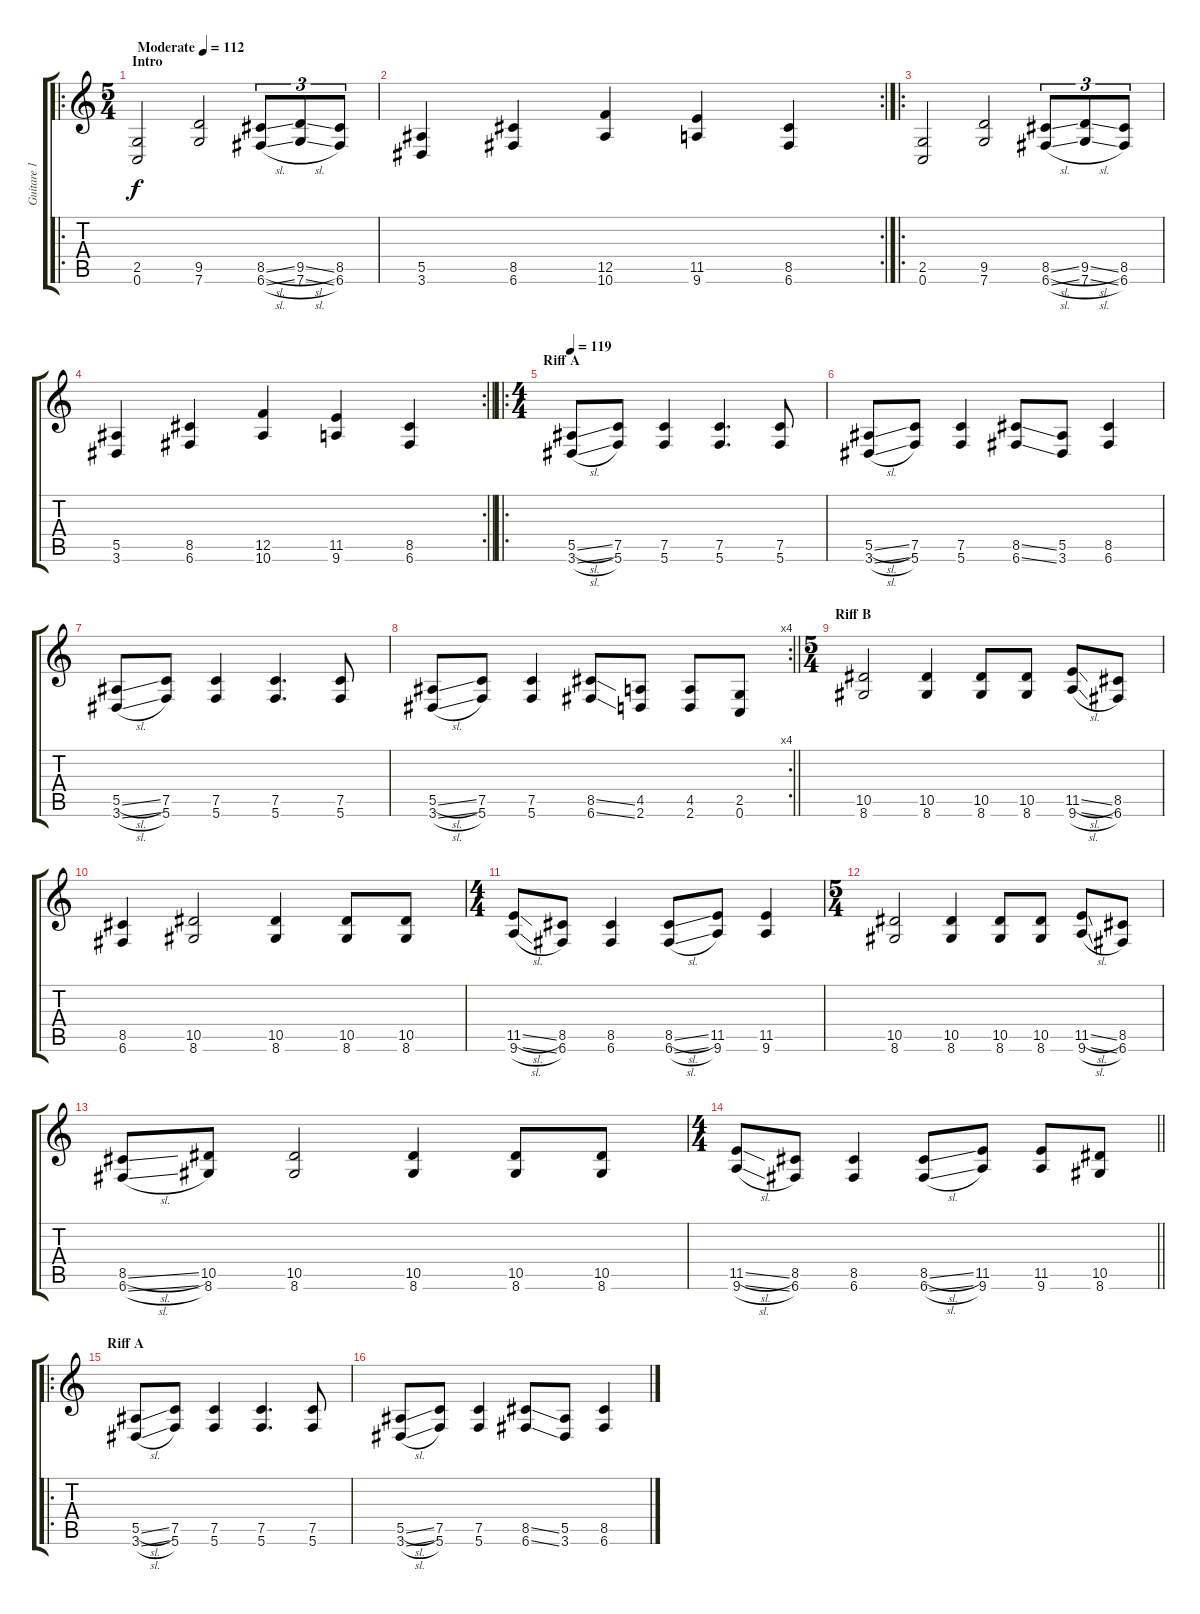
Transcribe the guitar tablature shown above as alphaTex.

\track ("Guitare 1" "Guitare 1") {instrument distortionguitar}
\staff {score tabs}
\tuning (C4 G3 Eb3 Bb2 F2 C2) {hide}
\ro
\ts (5 4)
\section ("" "Intro")
\tempo (112 "Moderate")
\clef g2
\ks c
(2.5 0.6).2{dy f instrument distortionguitar} (9.5 7.6).2 (8.5{sl} 6.6{sl}).8{tu (3 2)} (9.5{sl} 7.6{sl}).8{tu (3 2)} (8.5 6.6).8{tu (3 2)} |
\rc 2
(5.5 3.6).4 (8.5 6.6).4 (12.5 10.6).4 (11.5 9.6).4 (8.5 6.6).4 |
\ro
(2.5 0.6).2 (9.5 7.6).2 (8.5{sl} 6.6{sl}).8{tu (3 2)} (9.5{sl} 7.6{sl}).8{tu (3 2)} (8.5 6.6).8{tu (3 2)} |
\rc 2
\barLineRight lightlight
(5.5 3.6).4 (8.5 6.6).4 (12.5 10.6).4 (11.5 9.6).4 (8.5 6.6).4 |
\ro
\ts (4 4)
\section ("" "Riff A")
\tempo 119
(5.5{sl} 3.6{sl}).8 (7.5 5.6).8 (7.5 5.6).4 (7.5 5.6).4{d} (7.5 5.6).8 |
(5.5{sl} 3.6{sl}).8 (7.5 5.6).8 (7.5 5.6).4 (8.5{ss} 6.6{ss}).8 (5.5 3.6).8 (8.5 6.6).4 |
(5.5{sl} 3.6{sl}).8 (7.5 5.6).8 (7.5 5.6).4 (7.5 5.6).4{d} (7.5 5.6).8 |
\rc 4
\barLineRight lightlight
(5.5{sl} 3.6{sl}).8 (7.5 5.6).8 (7.5 5.6).4 (8.5{ss} 6.6{ss}).8 (4.5 2.6).8 (4.5 2.6).8 (2.5 0.6).8 |
\ts (5 4)
\section ("" "Riff B")
(10.5 8.6).2 (10.5 8.6).4 (10.5 8.6).8 (10.5 8.6).8 (11.5{sl} 9.6{sl}).8 (8.5 6.6).8 |
(8.5 6.6).4 (10.5 8.6).2 (10.5 8.6).4 (10.5 8.6).8 (10.5 8.6).8 |
\ts (4 4)
(11.5{sl} 9.6{sl}).8 (8.5 6.6).8 (8.5 6.6).4 (8.5{sl} 6.6{sl}).8 (11.5 9.6).8 (11.5 9.6).4 |
\ts (5 4)
(10.5 8.6).2 (10.5 8.6).4 (10.5 8.6).8 (10.5 8.6).8 (11.5{sl} 9.6{sl}).8 (8.5 6.6).8 |
(8.5{sl} 6.6{sl}).8 (10.5 8.6).8 (10.5 8.6).2 (10.5 8.6).4 (10.5 8.6).8 (10.5 8.6).8 |
\ts (4 4)
\barLineRight lightlight
(11.5{sl} 9.6{sl}).8 (8.5 6.6).8 (8.5 6.6).4 (8.5{sl} 6.6{sl}).8 (11.5 9.6).8 (11.5 9.6).8 (10.5 8.6).8 |
\ro
\section ("" "Riff A")
(5.5{sl} 3.6{sl}).8 (7.5 5.6).8 (7.5 5.6).4 (7.5 5.6).4{d} (7.5 5.6).8 |
(5.5{sl} 3.6{sl}).8 (7.5 5.6).8 (7.5 5.6).4 (8.5{ss} 6.6{ss}).8 (5.5 3.6).8 (8.5 6.6).4
